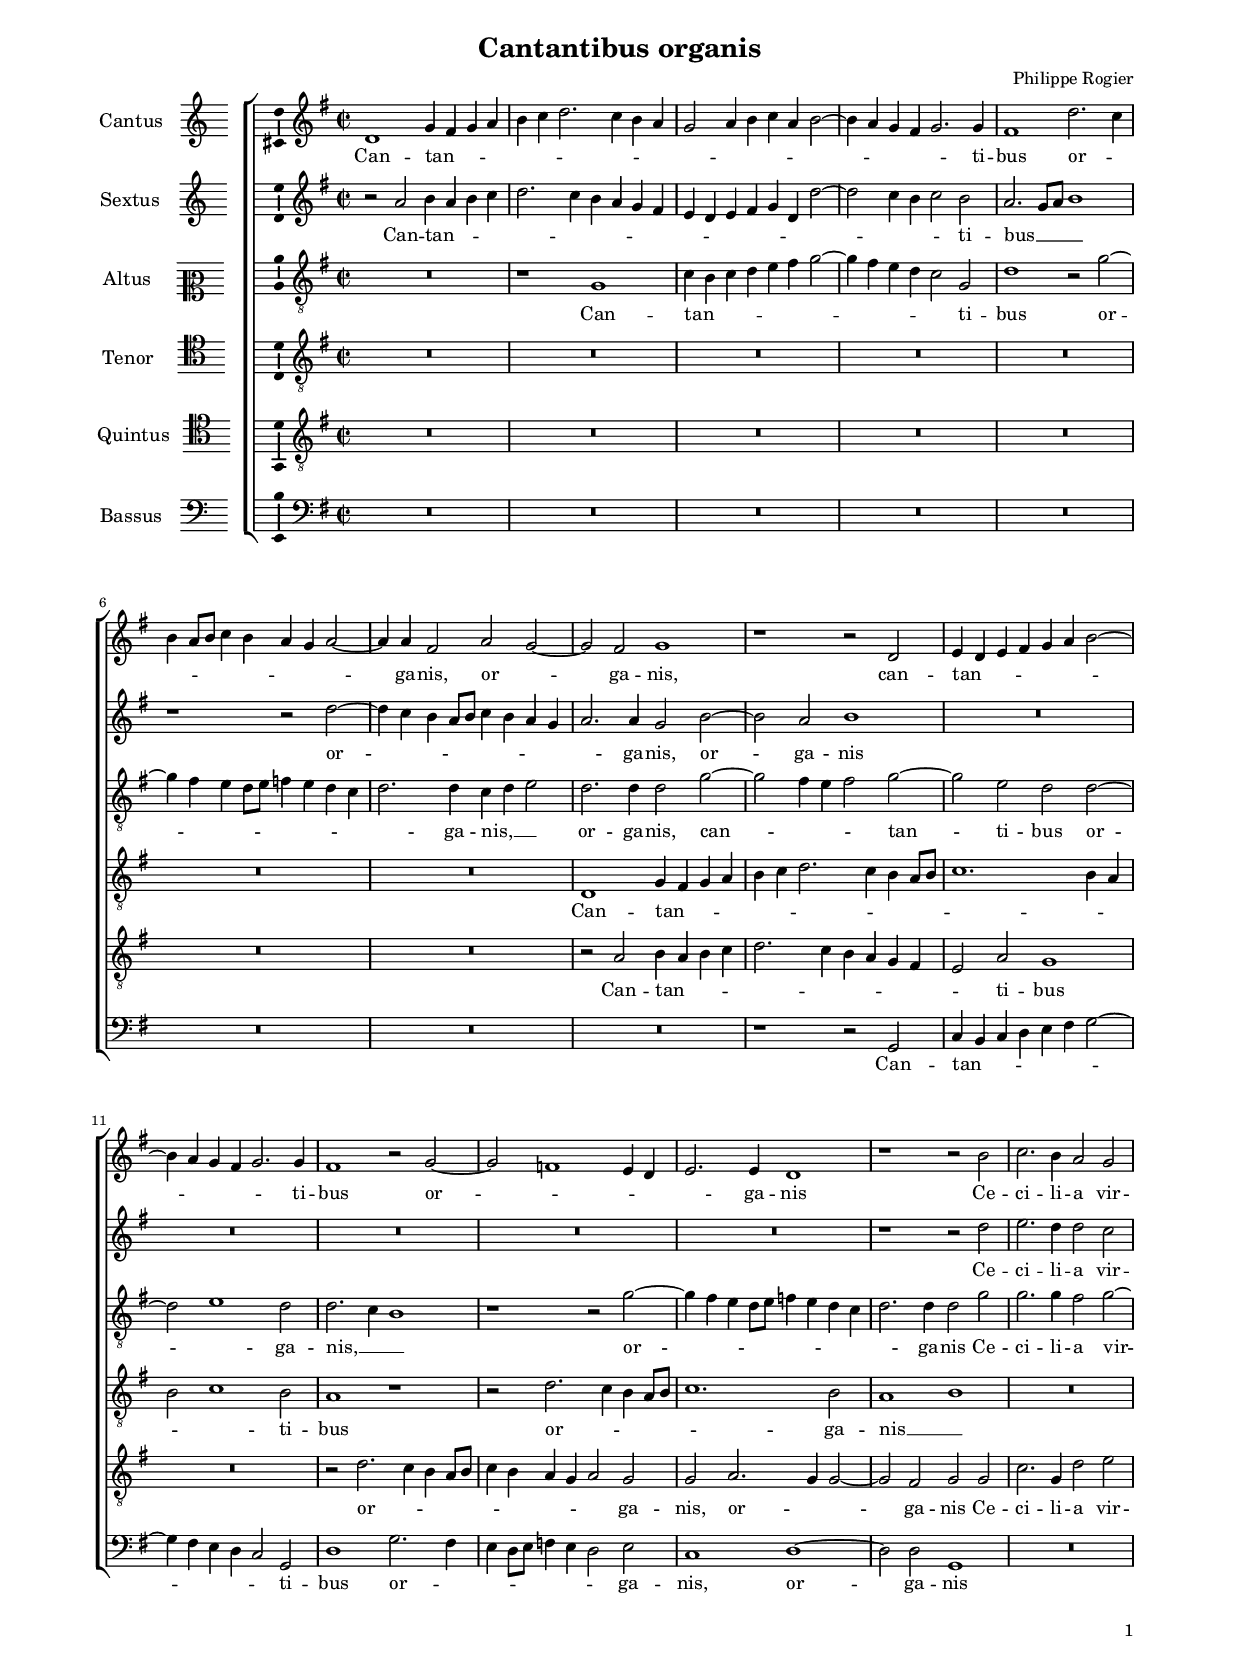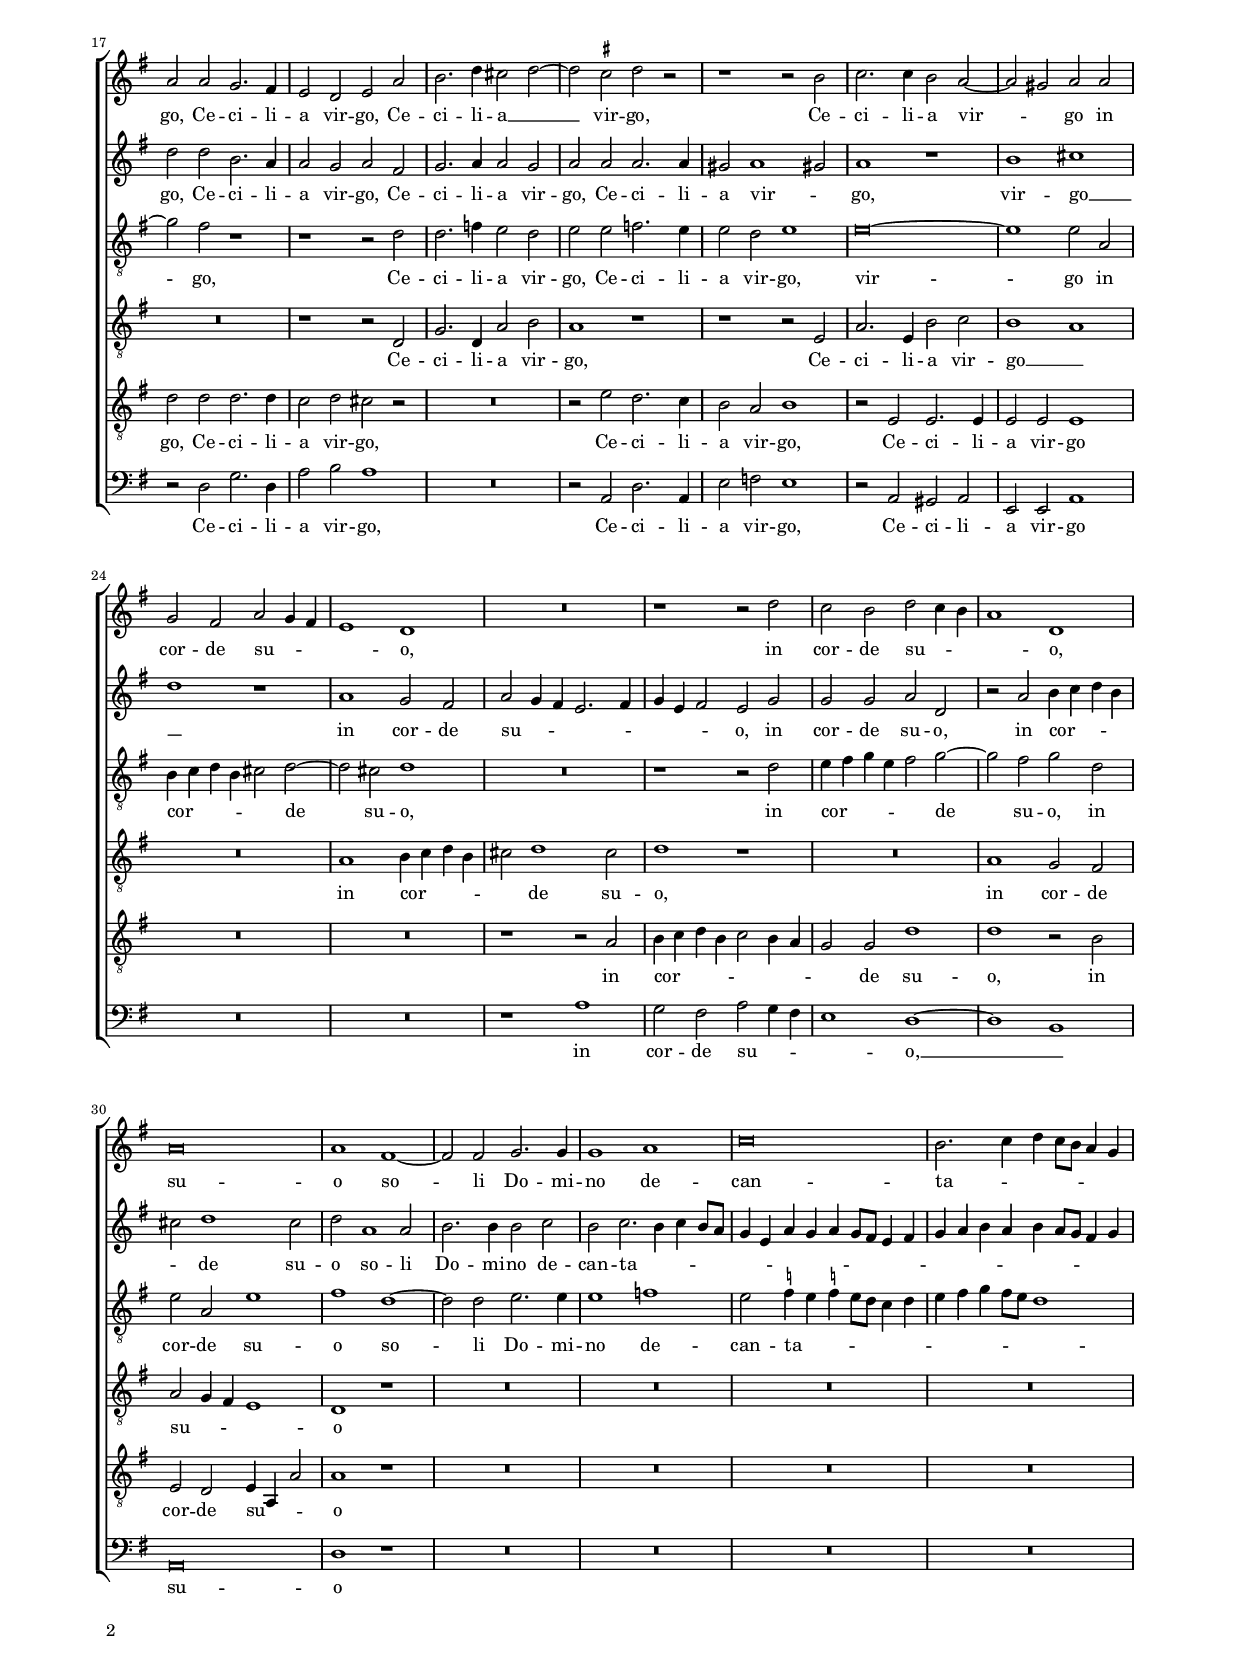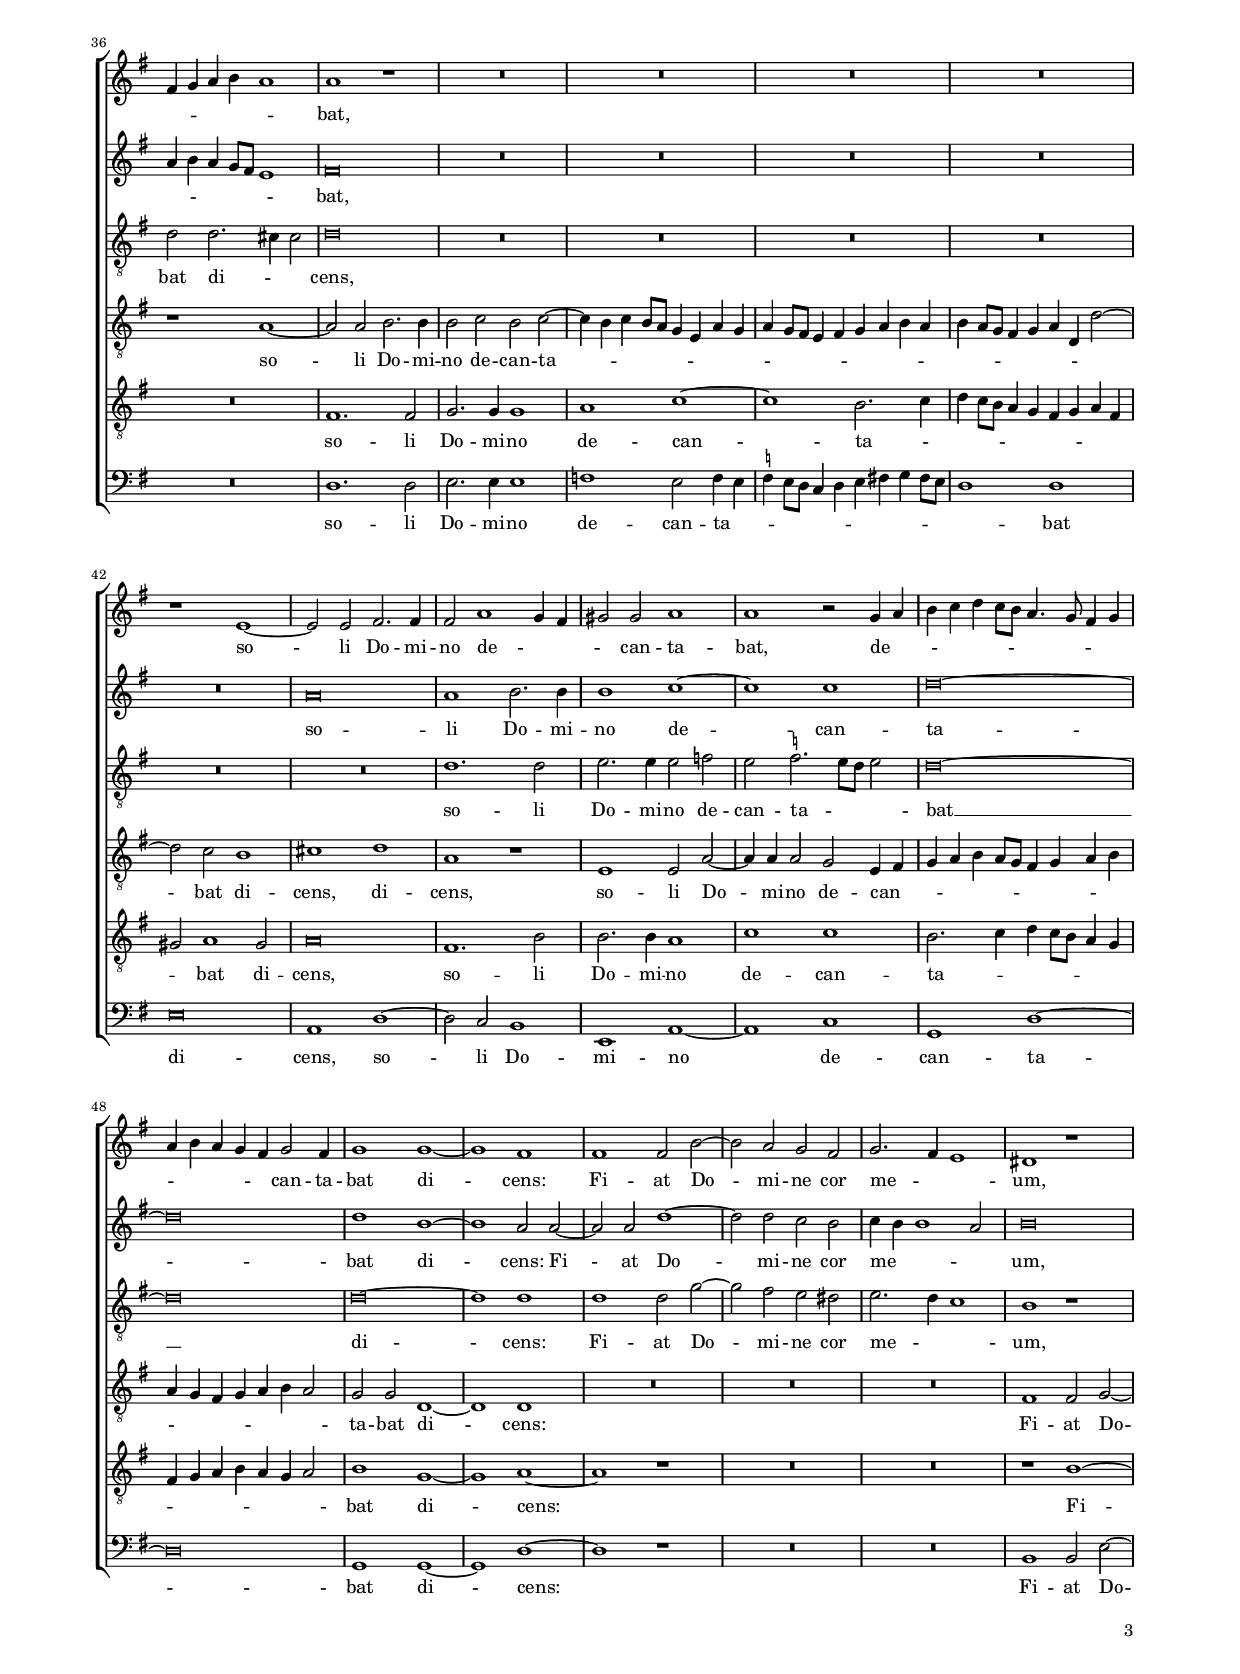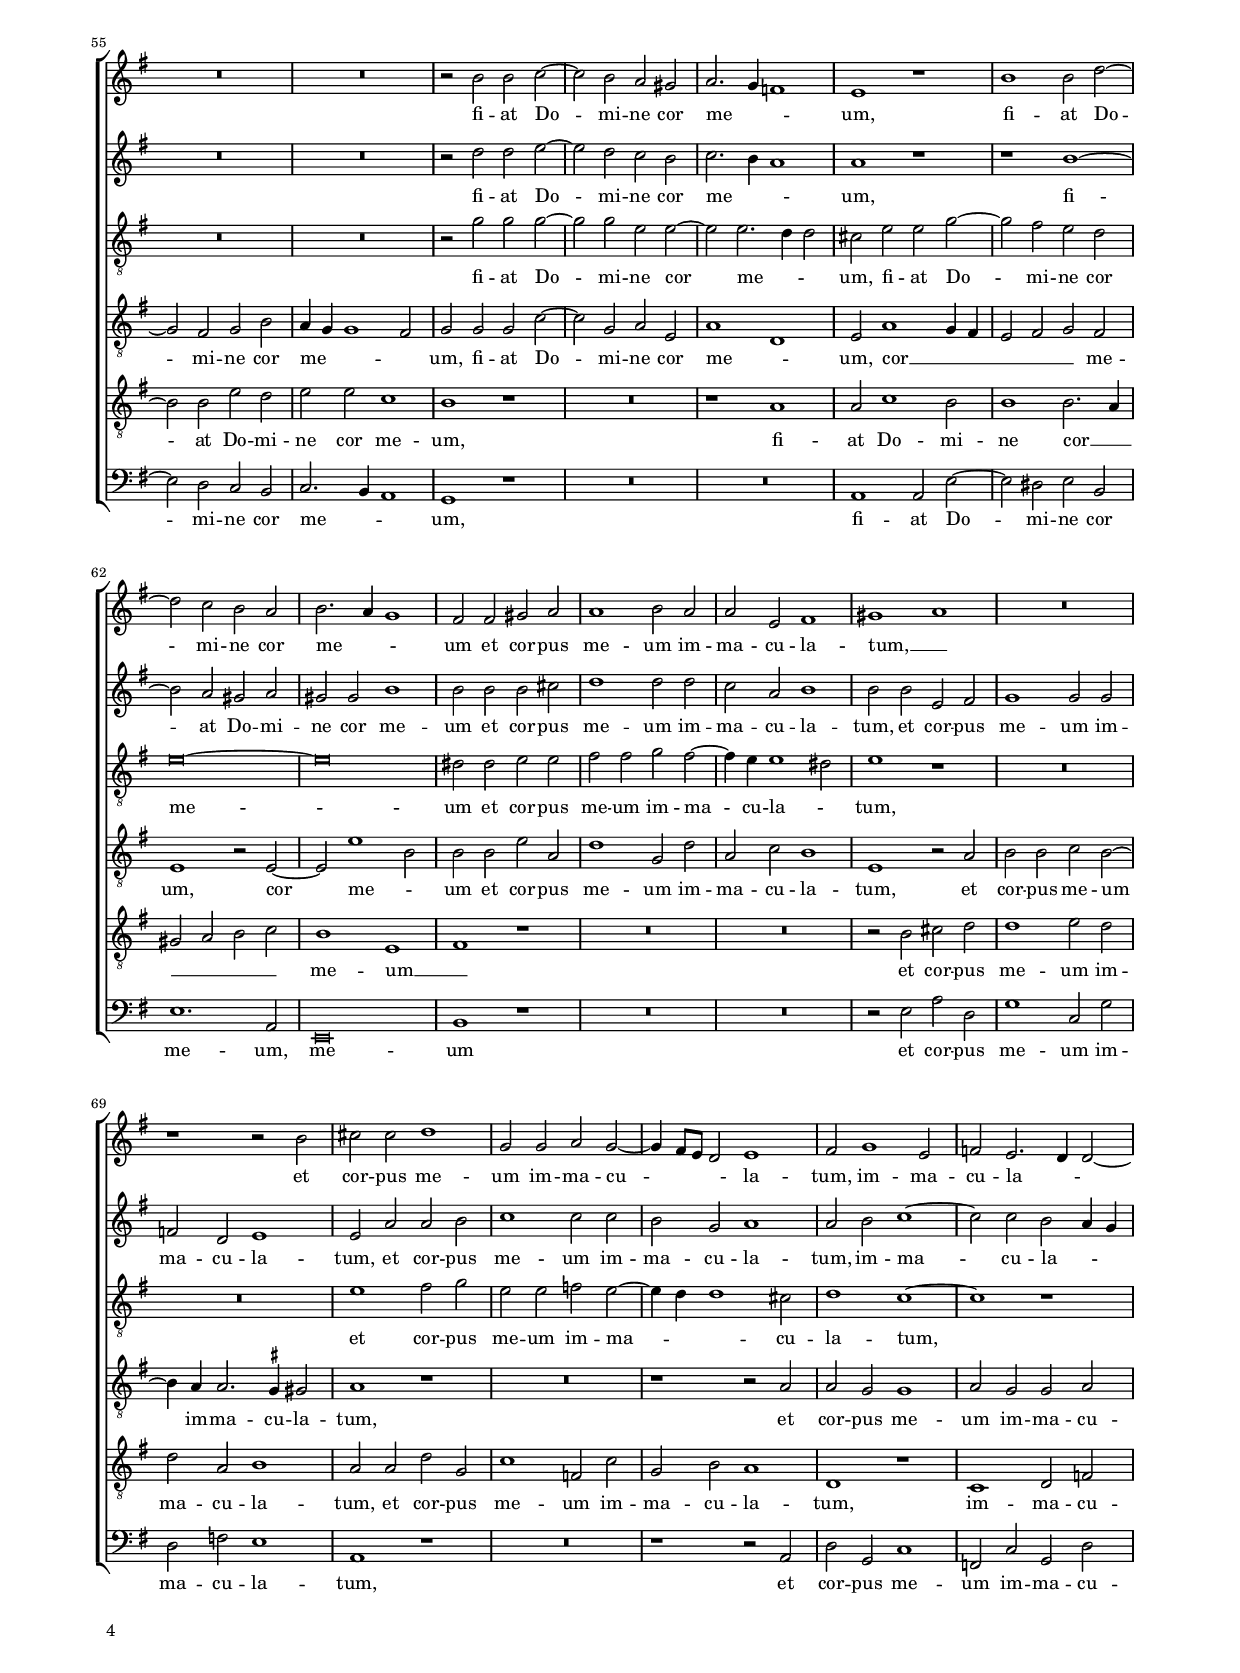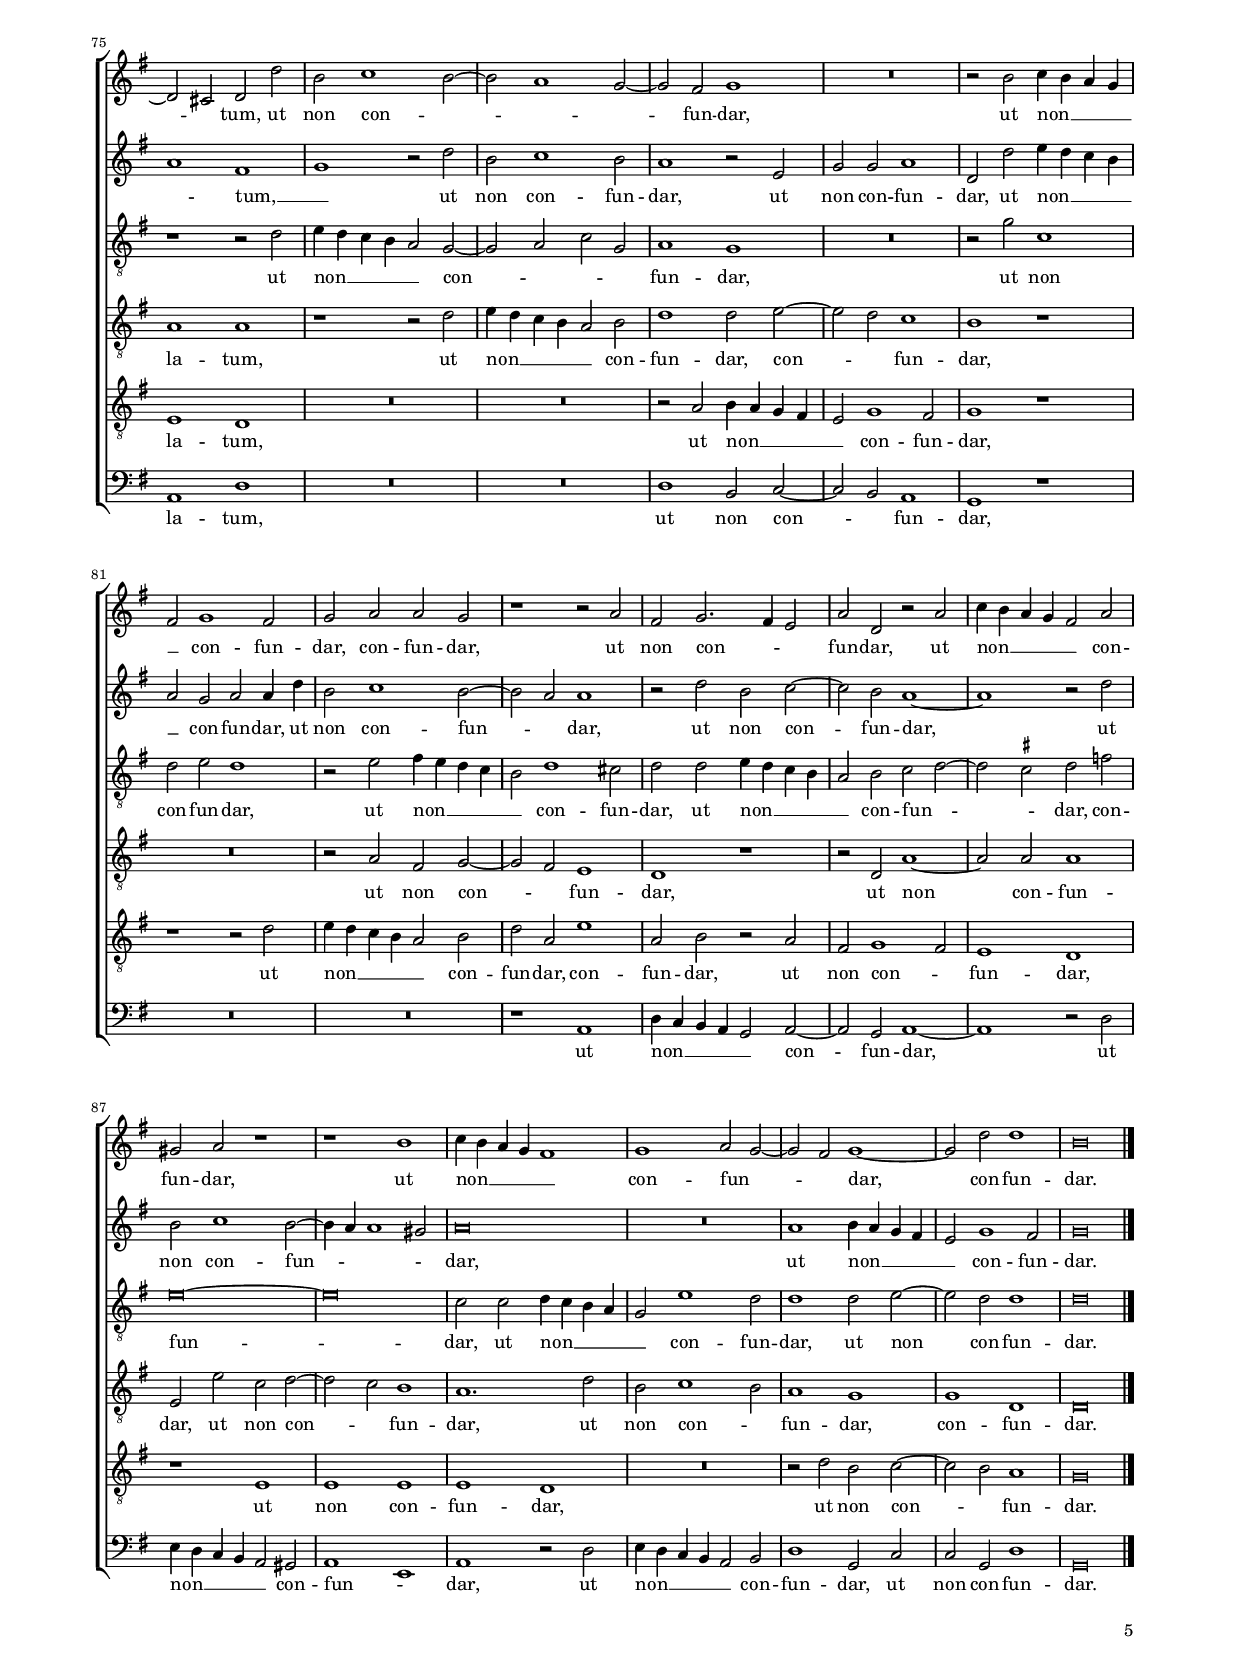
\header
{
	title="Cantantibus organis"
	composer="Philippe Rogier"
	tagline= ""
}

\version "2.24.4"
\language deutsch
#(set-global-staff-size 14.8)
% #(set-default-paper-size "letter")
#(ly:set-option 'point-and-click #f)


\paper
	{
	top-margin = 1.5 \cm
	bottom-margin = 1 \cm
	left-margin = 1.8 \cm
	right-margin = 1.8 \cm
	ragged-bottom = ##f
	ragged-last-bottom = ##f
	print-page-number = ##f
	system-system-spacing = #'((basic-distance . 17) (minimum-distance . 14) (padding . 6) (strechability . 250))
	oddFooterMarkup=\markup   \fill-line { "" \fromproperty #'page:page-number-string }
	evenFooterMarkup=\markup  \fill-line { \fromproperty #'page:page-number-string "" }
	last-bottom-spacing = #'((basic-distance . 12) (minimum-distance . 7) (padding . 4))
	systems-per-page = 3
%   page-count = 4
%	min-systems-per-page = 3
	}


ficta = { \once \set suggestAccidentals = ##t }
	
forget = #(define-music-function (music) (ly:music?) #{
	\accidentalStyle forget
	$music
	\accidentalStyle default
	#})


global = {
	\key c \major
	\time 2/2 \set Score.measureLength = #(ly:make-moment 2/1)
	\set Score.tempoHideNote = ##t
	\tempo 2 = 90
	\skip 1*2*93 \bar "|."
	}


incipitsextus = \markup { \score {
	{
	\set Staff.instrumentName = \markup { \fontsize #1 "Sextus" }
	\key c \major
	\clef violin
	s4 \bar ""
	}
	\layout  {
	raggedright = ##t
	indent = 1.6 \cm
	line-width = 2.4 \cm
	\context { \Staff \remove Time_signature_engraver }
	\override Staff.Clef.Y-extent = #'(0 . 0)
	}} \hspace #1 }


incipitcantus = \markup { \score {
	{
	\set Staff.instrumentName = \markup { \fontsize #1 "Cantus" }
	\key c \major
	\clef violin
	s4 \bar ""
	}
	\layout  {
	raggedright = ##t
	indent = 1.6 \cm
	line-width = 2.4 \cm
	\context { \Staff \remove Time_signature_engraver }
	\override Staff.Clef.Y-extent = #'(0 . 0)
	}} \hspace #1 }


incipitaltus = \markup { \score {
	{
	\set Staff.instrumentName = \markup { \fontsize #1 "Altus" }
	\key c \major
	\clef mezzosoprano
	s4 \bar ""
	}
	\layout  {
	raggedright = ##t
	indent = 1.6 \cm
	line-width = 2.4 \cm
	\context { \Staff \remove Time_signature_engraver }
	\override Staff.Clef.Y-extent = #'(0 . 0)
	}} \hspace #1 }


incipittenor = \markup { \score {
	{
	\set Staff.instrumentName = \markup { \fontsize #1 "Tenor" }
	\key c \major
	\clef tenor
	s4 \bar ""
	}
	\layout  {
	raggedright = ##t
	indent = 1.6 \cm
	line-width = 2.4 \cm
	\context { \Staff \remove Time_signature_engraver }
	\override Staff.Clef.Y-extent = #'(0 . 0)
	}} \hspace #1 }


incipitquintus = \markup { \score {
	{
	\set Staff.instrumentName = \markup { \fontsize #1 "Quintus" }
	\key c \major
	\clef tenor
	s4 \bar ""
	}
	\layout  {
	raggedright = ##t
	indent = 1.6 \cm
	line-width = 2.4 \cm
	\context { \Staff \remove Time_signature_engraver }
	\override Staff.Clef.Y-extent = #'(0 . 0)
	}} \hspace #1 }


incipitbassus = \markup { \score {
	{
	\set Staff.instrumentName = \markup { \fontsize #1 "Bassus" }
	\key c \major
	\clef bass
	s4 \bar ""
	}
	\layout  {
	raggedright = ##t
	indent = 1.6 \cm
	line-width = 2.4 \cm
	\context { \Staff \remove Time_signature_engraver }
	\override Staff.Clef.Y-extent = #'(0 . 0)
	}} \hspace #1 }


cantus = \relative c''
	{
	g1 c4 h c d
	e4 f g2. f4 e d
	c2 d4 e f d e2~
	e4 d c h c2. c4
%5
	h1 g'2. f4 |
	e4 d8 e f4 e d c d2~
	d4 d h2 d c~
	c2 h c1
	r1 r2 g
%10
	a4 g a h c d e2~ |
	e4 d c h c2. c4
	h1 r2 c~
	c2 b1 a4 g
	a2. a4 g1
%15
	r1 r2 e' |
	f2. e4 d2 c
	d2 d c2. h4
	a2 g a d
	e2. g4 fis2 g~
%20
	g2 \ficta fis g r |
	r1 r2 e
	f2. f4 e2 d~
	d2 cis d d
	c2 h d c4 h
%25
	a1 g |
	R\breve
	r1 r2 g'
	f2 e g f4 e
	d1 g,
%30
	d'\breve |
	d1 h~
	h2 h c2. c4
	c1 d
	f\breve
%35
	e2. f4 g4 f8 e d4 c |
	h4 c d e d1
	d1 r
	R\breve
	R\breve
%40
	R\breve |
	R\breve
	r1 a~
	a2 a h2. h4
	h2 d1 c4 h
%45
	cis2 cis d1 |
	d1 r2 c4 d
	e4 f g f8 e d4. c8 h4 c
	d4 e d c h c2 h4
	c1 c~
%50
	c1 h |
	h1 h2 e~
	e2 d c h
	c2. h4 a1
	gis1 r
%55
	R\breve |
	R\breve
	r2 e' e f~
	f2 e d cis
	d2. c4 b1
%60
	a1 r |
	e'1 e2 g~
	g2 f e d
	e2. d4 c1
	h2 h cis d
%65
	d1 e2 d |
	d2 a h1
	cis1 d
	R\breve
	r1 r2 e
%70
	fis2 fis g1 |
	c,2 c d c~
	c4 h8 a g2 a1
	h2 c1 a2
	b2 a2. g4 g2~
%75
	g2 fis g g' |
	e2 f1 e2~
	e2 d1 c2~
	c2 h c1
	R\breve
%80
	r2 e f4 e d c |
	h2 c1 h2
	c2 d d c
	r1 r2 d
	h2 c2. h4 a2
%85
	d2 g, r d' |
	f4 e d c h2 d
	cis2 d r1
	r1 e
	f4 e d c h1
%90
	c1 d2 c~ |
	c2 h c1~
	c2 g' g1
	e\breve |
	}


sextus =  \relative c''
	{
	r2 d e4 d e f
	g2. f4 e d c h
	a4 g a h c g g'2~
	g2 f4 e f2 e
%5
	d2. c8 d e1 |
	r1 r2 g~
	g4 f e d8 e f4 e d c
	d2. d4 c2 e~
	e2 d e1
%10
	R\breve |
	R\breve
	R\breve
	R\breve
	R\breve
%15
	r1 r2 g |
	a2. g4 g2 f
	g2 g e2. d4
	d2 c d h
	c2. d4 d2 c
%20
	d2 d d2. d4 |
	cis2 d1 cis!2
	d1 r
	e1 fis
	g1 r
%25
	d1 c2 h |
	d2 c4 h a2. h4
	c4 a h2 a c
	c2 c d g,
	r2 d' e4 f g e
%30
	fis2 g1 fis2 |
	g2 d1 d2
	e2. e4 e2 f
	e2 f2. e4 f4 e8 d
	c4 a d c d4 c8 h a4 h
%35
	c4 d e d e4 d8 c h4 c |
	d4 e d c8 h a1
	h\breve
	R\breve
	R\breve
%40
	R\breve |
	R\breve
	R\breve
	d\breve
	d1 e2. e4
%45
	e1 f~ |
	f1 f
	g\breve~
	g\breve
	g1 e~
%50
	e1 d2 d~ |
	d2 d g1~
	g2 g f e
	f4 e e1 d2
	e\breve
%55
	R\breve |
	R\breve
	r2 g g a~
	a2 g f e
	f2. e4 d1
%60
	d1 r |
	r1 e~
	e2 d cis d
	cis2 cis e1
	e2 e e fis
%65
	g1 g2 g |
	f2 d e1
	e2 e a, h
	c1 c2 c
	b2 g a1
%70
	a2 d d e |
	f1 f2 f
	e2 c d1
	d2 e f1~
	f2 f e d4 c
%75
	d1 h |
	c1 r2 g'
	e2 f1 e2
	d1 r2 a
	c2 c d1
%80
	g,2 g' a4 g f e |
	d2 c d d4 g
	e2 f1 e2~
	e2 d d1
	r2 g e f~
%85
	f2 e d1~ |
	d1 r2 g
	e2 f1 e2~
	e4 d d1 cis2
	d\breve
%90
	R\breve |
	d1 e4 d c h
	a2 c1 h2
	c\breve |
	}


altus =  \relative c'
	{
	R\breve
	r1 c
	f4 e f g a h c2~
	c4 h a g f2 c
%5
	g'1 r2 c~ |
	c4 h a g8 a b4 a g f
	g2. g4 f4 g a2
	g2. g4 g2 c~
	c2 h4 a h2 c~
%10
	c2 a g g~ |
	g2 a1 g2
	g2. f4 e1
	r1 r2 c'2~
	c4 h a4 g8 a b4 a g f
%15
	g2. g4 g2 c |
	c2. c4 h2 c2~
	c2 h r1
	r1 r2 g
	g2. b4 a2 g
%20
	a2 a b2. a4 |
	a2 g a1
	a\breve~
	a1 a2 d,
	e4 f g e fis2 g~
%25
	g2 fis g1 |
	R\breve
	r1 r2 g
	a4 h c a h2 c~
	c2 h c g
%30
	a2 d, a'1 |
	h1 g~
	g2 g a2. a4
	a1 b
	a2 \ficta b4 a \ficta b! a8 g f4 g
%35
	a4 h c h8 a g1 |
	g2 g2. fis4 fis2
	g\breve
	R\breve
	R\breve
%40
	R\breve |
	R\breve
	R\breve
	R\breve
	g1. g2
%45
	a2. a4 a2 b |
	a2 \ficta b2. a8 g a2
	g\breve~
	g\breve
	g\breve~
%50
	g1 g |
	g1 g2 c~
	c2 h a gis
	a2. g4 f1
	e1 r
%55
	R\breve |
	R\breve
	r2 c' c c~
	c2 c a a~
	a2 a2. g4 g2
%60
	fis2 a a c~ |
	c2 h a g
	a\breve~
	a\breve
	gis2 gis a a
%65
	h2 h c h~ |
	h4 a a1 gis2
	a1 r
	R\breve
	R\breve
%70
	a1 h2 c |
	a2 a b a~
	a4 g g1 fis2
	g1 f~
	f1 r
%75
	r1 r2 g |
	a4 g f e d2 c~
	c2 d f c
	d1 c
	R\breve
%80
	r2 c' f,1 |
	g2 a g1
	r2 a h4 a g f
	e2 g1 fis2
	g2 g a4 g f e
%85
	d2 e f g~ |
	g2 \ficta fis g b
	a\breve~
	a\breve
	f2 f g4 f e d
%90
	c2 a'1 g2 |
	g1 g2 a~
	a2 g g1
	g\breve |
	}


tenor =  \relative c'
	{
	R\breve
	R\breve
	R\breve
	R\breve
%5
	R\breve |
	R\breve
	R\breve
	g1 c4 h c d
	e4 f g2. f4 e d8 e
%10
	f1. e4 d |
	e2 f1 e2
	d1 r
	r2 g2. f4 e d8 e
	f1. e2
%15
	d1 e |
	R\breve
	R\breve
	r1 r2 g,
	c2. g4 d'2 e
%20
	d1 r |
	r1 r2 a
	d2. a4 e'2 f
	e1 d
	R\breve
%25
	d1 e4 f g e |
	fis2 g1 fis2
	g1 r
	R\breve
	d1 c2 h
%30
	d2 c4 h a1 |
	g1 r
	R\breve
	R\breve
	R\breve
%35
	R\breve |
	r1 d'~
	d2 d e2. e4
	e2 f e f~
	f4 e f e8 d c4 a d c
%40
	d4 c8 h a4 h c4 d e d |
	e4 d8 c h4 c d g, g'2~
	g2 f e1
	fis1 g
	d1 r
%45
	a1 a2 d~ |
	d4 d d2 c a4 h
	c4 d e d8 c h4 c d e
	d4 c h c d e d2
	c2 c g1~
%50
	g1 g |
	R\breve
	R\breve
	R\breve
	h1 h2 c~
%55
	c2 h c e |
	d4 c c1 h2
	c2 c c f~
	f2 c d a
	d1 g,
%60
	a2 d1 c4 h |
	a2 h c h
	a1 r2 a~
	a2 a'1 e2
	e2 e a d,
%65
	g1 c,2 g' |
	d2 f e1
	a,1 r2 d
	e2 e f e~
	e4 d d2. \ficta cis4 cis!2
%70
	d1 r |
	R\breve
	r1 r2 d
	d2 c c1
	d2 c c d
%75
	d1 d |
	r1 r2 g
	a4 g f e d2 e
	g1 g2 a~
	a2 g f1
%80
	e1 r |
	R\breve
	r2 d h c~
	c2 h a1
	g1 r
%85
	r2 g d'1~ |
	d2 d d1
	a2 a' f g~
	g2 f e1
	d1. g2
%90
	e2 f1 e2 |
	d1 c
	c1 g
	g\breve |
	}


quintus  =  \relative c'
	{
	R\breve
	R\breve
	R\breve
	R\breve
%5
	R\breve |
	R\breve
	R\breve
	r2 d e4 d e f
	g2. f4 e d c h
%10
	a2 d c1 |
	R\breve
	r2 g'2. f4 e d8 e
	f4 e d c d2 c
	c2 d2. c4 c2~
%15
	c2 h c c |
	f2. c4 g'2 a
	g2 g g2. g4
	f2 g fis r
	R\breve
%20
	r2 a g2. f4 |
	e2 d e1
	r2 a, a2. a4
	a2 a a1
	R\breve
%25
	R\breve |
	r1 r2 d
	e4 f g e f2 e4 d
	c2 c g'1
	g1 r2 e
%30
	a,2 g a4 d, d'2 |
	d1 r
	R\breve
	R\breve
	R\breve
%35
	R\breve |
	R\breve
	h1. h2
	c2. c4 c1
	d1 f~
%40
	f1 e2. f4 |
	g4 f8 e d4 c h c d h
	cis2 d1 cis2
	d\breve
	h1. e2
%45
	e2. e4 d1 |
	f1 f
	e2. f4 g4 f8 e d4 c
	h4 c d e d c d2
	e1 c~
%50
	c1 d~ |
	d1 r
	R\breve
	R\breve
	r1 e~
%55
	e2 e a g |
	a2 a f1
	e1 r
	R\breve
	r1 d
%60
	d2 f1 e2 |
	e1 e2. d4
	cis2 d e f
	e1 a,
	h1 r
%65
	R\breve |
	R\breve
	r2 e fis g
	g1 a2 g
	g2 d e1
%70
	d2 d g c, |
	f1 b,2 f'
	c2 e d1
	g,1 r
	f1 g2 b
%75
	a1 g |
	R\breve
	R\breve
	r2 d' e4 d c h
	a2 c1 h2
%80
	c1 r |
	r1 r2 g'
	a4 g f e d2 e
	g2 d a'1
	d,2 e r d
%85
	h2 c1 h2 |
	a1 g
	r1 a
	a1 a
	a1 g
%90
	R\breve |
	r2 g' e f~
	f2 e d1
	c\breve |
	}


bassus  =  \relative c
	{
	R\breve
	R\breve
	R\breve
	R\breve
%5
	R\breve |
	R\breve
	R\breve
	R\breve
	r1 r2 c
%10
	f4 e f g a h c2~ |
	c4 h a g f2 c
	g'1 c2. h4
	a4 g8 a b4 a g2 a
	f1 g~
%15
	g2 g2 c,1 |
	R\breve
	r2 g' c2. g4
	d'2 e d1
	R\breve
%20
	r2 d, g2. d4 |
	a'2 b a1
	r2 d, cis2 d
	a2 a d1
	R\breve
%25
	R\breve |
	r1 d'1
	c2 h d2 c4 h
	a1 g~
	g1 e
%30
	d\breve |
	g1 r
	R\breve
	R\breve
	R\breve
%35
	R\breve |
	R\breve
	g1. g2 
	a2. a4 a1
	b1 a2 \ficta b4 a
%40
	\ficta b! a8 g f4 g a4 h c h8 a |
	g1 g
	a\breve
	d,1 g~
	g2 f2 e1
%45
	a,1 d~ |
	d1 f
	c1 g'~
	g\breve
	c,1 c~
%50
	c1 g'~ |
	g1 r
	R\breve
	R\breve
	e1 e2 a~
%55
	a2 g2 f e |
	f2. e4 d1
	c1 r
	R\breve
	R\breve
%60
	d1 d2 a'~ |
	a2 gis2 a2 e
	a1. d,2
	a\breve
	e'1 r
%65
	R\breve |
	R\breve
	r2 a d2 g,
	c1 f,2 c'
	g2 b a1
%70
	d,1 r |
	R\breve
	r1 r2 d
	g2 c, f1
	b,2 f' c g'
%75
	d1 g |
	R\breve
	R\breve
	g1 e2 f~
	f2 e2 d1
%80
	c1 r |
	R\breve
	R\breve
	r1 d
	g4 f e d c2 d~
%85
	d2 c2 d1~|
	d1 r2 g
	a4 g f e d2 cis
	d1 a
	d1 r2 g
%90
	a4 g f e d2 e |
	g1 c,2 f
	f2 c g'1
	c,\breve |
	}


lyricscantus = \lyricmode {
	Can -- tan -- _ _ _ _ _ _ _ _ _ _ _ _ _ _ _ _ _ _ _ ti -- bus or -- _ _ _ _ _ _ _ _ _ ga -- nis,
	or -- _ ga -- nis,
	can -- tan -- _ _ _ _ _ _ _ _ _ _ ti -- bus or -- _ _ _ _ ga -- nis
	Ce -- ci -- li -- a vir -- go,
	Ce -- ci -- li -- a vir -- go,
	Ce -- ci -- li -- a __ _ vir -- go,
	Ce -- ci -- li -- a vir -- _ go
	in cor -- de su -- _ _ _ o,
	in cor -- de su -- _ _ _ o,
	su -- o
	so -- li Do -- mi -- no de -- can -- ta -- _ _ _ _ _ _ _ _ _ _ _ bat,
	so -- li Do -- mi -- no de -- _ _ _ can -- ta -- bat,
	de -- _ _ _ _ _ _ _ _ _ _ _ _ _ _ _ can -- ta -- bat
	di -- cens:
	Fi -- at Do -- mi -- ne cor me -- _ _ um,
	fi -- at Do -- mi -- ne cor me -- _ _ um,
	fi -- at Do -- mi -- ne cor me -- _ _ um
	et cor -- pus me -- um im -- ma -- cu -- la -- tum, __ _
	et cor -- pus me -- um im -- ma -- cu -- _ _ _ la -- tum,
	im -- ma -- cu -- la -- _ _ _ tum,
	ut non con -- _ _ _ fun -- dar,
	ut non __ _ _ _ _ con -- fun -- dar,
	con -- fun -- dar,
	ut non con -- _ _ fun -- dar,
	ut non __ _ _ _ _ con -- fun -- dar,
	ut non __ _ _ _ _ con -- fun -- _ _ dar,
	con -- fun -- dar.
	}


lyricssextus = \lyricmode {
	Can -- tan -- _ _ _ _ _ _ _ _ _ _ _ _ _ _ _ _ _ _ _ ti -- bus __ _ _ _ or -- _ _ _ _ _ _ _ _ _ ga -- nis,
	or -- ga -- nis
	Ce -- ci -- li -- a vir -- go,
	Ce -- ci -- li -- a vir -- go,
	Ce -- ci -- li -- a vir -- go,
	Ce -- ci -- li -- a vir -- _ go,
	vir -- go __ _
	in cor -- de su -- _ _ _ _ _ _ _ o,
	in cor -- de su -- o,
	in cor -- _ _ _ _ de su -- o
	so -- li Do -- mi -- no de -- can -- ta -- _ _ _ _ _ _ _ _ _ _ _ _ _ _ _ _ _ _ _ _ _ _ _ _ _ _ _ _ bat,
	so -- li Do -- mi -- no de -- can -- ta -- bat
	di -- cens:
	Fi -- at Do -- mi -- ne cor me -- _ _ _ um,
	fi -- at Do -- mi -- ne cor me -- _ _ um,
	fi -- at Do -- mi -- ne cor me -- um
	et cor -- pus me -- um im -- ma -- cu -- la -- tum,
	et cor -- pus me -- um im -- ma -- cu -- la -- tum,
	et cor -- pus me -- um im -- ma -- cu -- la -- tum,
	im -- ma -- cu -- la -- _ _ _ tum, __ _
	ut non con -- fun -- dar,
	ut non con -- fun -- dar,
	ut non __ _ _ _ _ con -- fun -- dar,
	ut non con -- fun -- _ dar,
	ut non con -- fun -- dar,
	ut non con -- fun -- _ _ _ dar,
	ut non __ _ _ _ _ con -- fun -- dar.
	}


lyricsaltus = \lyricmode {
	Can -- tan -- _ _ _ _ _ _ _ _ _ _ ti -- bus or -- _ _ _ _ _ _ _ _ _ ga -- nis, __ _ _
	or -- ga -- nis,
	can -- _ _ _ tan -- ti -- bus or -- _ ga -- nis, __ _ _
	or -- _ _ _ _ _ _ _ _ _ ga -- nis
	Ce -- ci -- li -- a vir -- go,
	Ce -- ci -- li -- a vir -- go,
	Ce -- ci -- li -- a vir -- go,
	vir -- go
	in cor -- _ _ _ _ de su -- o,
	in cor -- _ _ _ _ de su -- o,
	in cor -- de su -- o
	so -- li Do -- mi -- no de -- can -- ta -- _ _ _ _ _ _ _ _ _ _ _ _ bat
	di -- _ _ cens,
	so -- li Do -- mi -- no de -- can -- ta -- _ _ _ bat __
	di -- cens:
	Fi -- at Do -- mi -- ne cor me -- _ _ um,
	fi -- at Do -- mi -- ne cor me -- _ _ um,
	fi -- at Do -- mi -- ne cor me -- um
	et cor -- pus me -- um im -- ma -- cu -- la -- _ tum,
	et cor -- pus me -- um im -- ma -- _ _ cu -- la -- tum,
	ut non __ _ _ _ _ con -- _ _ _ fun -- dar,
	ut non con -- fun -- dar,
	ut non __ _ _ _ _ con -- fun -- dar,
	ut non __ _ _ _ _ con -- fun -- _ _ dar,
	con -- fun -- dar,
	ut non __ _ _ _ _ con -- fun -- dar,
	ut non con -- fun -- dar.
	}
	

lyricstenor = \lyricmode {
	Can -- tan -- _ _ _ _ _ _ _ _ _ _ _ _ _ _ _ ti -- bus or -- _ _ _ _ _ ga -- nis __ _
	Ce -- ci -- li -- a vir -- go,
	Ce -- ci -- li -- a vir -- go __ _
	in cor -- _ _ _ _ de su -- o,
	in cor -- de su -- _ _ _ o
	so -- li Do -- mi -- no de -- can -- ta -- _ _ _ _ _ _ _ _ _ _ _ _ _ _ _ _ _ _ _ _ _ _ _ _ _ bat
	di -- cens,
	di -- cens,
	so -- li Do -- mi -- no de -- can -- _ _ _ _ _ _ _ _ _ _ _ _ _ _ _ _ _ ta -- bat
	di -- cens:
	Fi -- at Do -- mi -- ne cor me -- _ _ _ um,
	fi -- at Do -- mi -- ne cor me -- _ um,
	cor __ _ _ _ _ _ me -- um,
	cor me -- _ um
	et cor -- pus me -- um im -- ma -- cu -- la -- tum,
	et cor -- pus me -- um im -- ma -- cu -- la -- tum,
	et cor -- pus me -- um im -- ma -- cu -- la -- tum,
	ut non __ _ _ _ _ con -- fun -- dar,
	con -- _ fun -- dar,
	ut non con -- _ fun -- dar,
	ut non con -- fun -- dar,
	ut non con -- _ fun -- dar,
	ut non con -- _ fun -- dar,
	con -- fun -- dar.
	}


lyricsquintus = \lyricmode {
	Can -- tan -- _ _ _ _ _ _ _ _ _ _ ti -- bus or -- _ _ _ _ _ _ _ _ _ ga -- nis,
	or -- _ _ ga -- nis
	Ce -- ci -- li -- a vir -- go,
	Ce -- ci -- li -- a vir -- go,
	Ce -- ci -- li -- a vir -- go,
	Ce -- ci -- li -- a vir -- go
	in cor -- _ _ _ _ _ _ _ de su -- o,
	in cor -- de su -- _ _ o
	so -- li Do -- mi -- no de -- can -- ta -- _ _ _ _ _ _ _ _ _ _ _ bat di -- cens,
	so -- li Do -- mi -- no de -- can -- ta -- _ _ _ _ _ _ _ _ _ _ _ _ _ bat
	di -- cens:
	Fi -- at Do -- mi -- ne cor me -- um,
	fi -- at Do -- mi -- ne cor __ _ _ _ _ _ me -- um __ _
	et cor -- pus me -- um im -- ma -- cu -- la -- tum,
	et cor -- pus me -- um im -- ma -- cu -- la -- tum,
	im -- ma -- cu -- la -- tum,
	ut non __ _ _ _ _ con -- fun -- dar,
	ut non __ _ _ _ _ con -- fun -- dar,
	con -- fun -- dar,
	ut non con -- _ fun -- dar,
	ut non con -- fun -- dar,
	ut non con -- _ fun -- dar.
	}


lyricsbassus = \lyricmode {
	Can -- tan -- _ _ _ _ _ _ _ _ _ _ ti -- bus or -- _ _ _ _ _ _ _ ga -- nis,
	or -- ga -- nis
	Ce -- ci -- li -- a vir -- go,
	Ce -- ci -- li -- a vir -- go,
	Ce -- ci -- li -- a vir -- go
	in cor -- de su -- _ _ _ o, __ _
	su -- o
	so -- li Do -- mi -- no de -- can -- ta -- _ _ _ _ _ _ _ _ _ _ _ _ bat di -- cens,
	so -- li Do -- mi -- no de -- can -- ta -- bat
	di -- cens:
	Fi -- at Do -- mi -- ne cor me -- _ _ um,
	fi -- at Do -- mi -- ne cor me -- um,
	me -- um
	et cor -- pus me -- um im -- ma -- cu -- la -- tum,
	et cor -- pus me -- um im -- ma -- cu -- la -- tum,
	ut non con -- _ fun -- dar,
	ut non __ _ _ _ _ con -- fun -- dar,
	ut non __ _ _ _ _ con -- fun -- _ dar,
	ut non __ _ _ _ _ con -- fun -- dar,
	ut non con -- fun -- dar.
	}


\score
{  
	\transpose c g, {
	\new ChoirStaff \with { \override StaffGrouper.staff-staff-spacing.basic-distance = #12 }
	<<

	\new Staff << \global
	\new Voice="v1" {
		\set Staff.instrumentName=\incipitcantus
		\set Staff.midiInstrument = "reed organ"
		\clef violin
		\cantus }
	\new Lyrics \lyricsto "v1" {\lyricscantus }
	>>


	\new Staff << \global
	\new Voice="v6" {
		\set Staff.instrumentName=\incipitsextus
		\set Staff.midiInstrument = "reed organ"
		\clef violin 
		\sextus}
	\new Lyrics \lyricsto "v6" {\lyricssextus }
	>>


	\new Staff << \global
	\new Voice="v2" {
		\set Staff.instrumentName=\incipitaltus
		\set Staff.midiInstrument = "reed organ"
		\clef "G_8" % violin
		\altus}
	\new Lyrics \lyricsto "v2" {\lyricsaltus }
	>>


	\new Staff << \global
	\new Voice="v3" {
		\set Staff.instrumentName=\incipittenor
		\set Staff.midiInstrument = "reed organ"
		\clef "G_8"
		\tenor }
	\new Lyrics \lyricsto "v3" {\lyricstenor }
	>>


	\new Staff << \global
	\new Voice="v5" {
		\set Staff.instrumentName=\incipitquintus
		\set Staff.midiInstrument = "reed organ"
		\clef "G_8"
		\quintus}
	\new Lyrics \lyricsto "v5" {\lyricsquintus }
	>>


	\new Staff << \global
	\new Voice="v4" {
		\set Staff.instrumentName=\incipitbassus
		\set Staff.midiInstrument = "reed organ"
		\clef bass 
		\bassus }
	\new Lyrics \lyricsto "v4" {\lyricsbassus}
	>>

	>>
	} % transpose

	\layout
	{
	indent = 2.5 \cm
%	\context { \Lyrics \override VerticalAxisGroup.nonstaff-relatedstaff-spacing.padding = #2 }
%	\context { \Lyrics \override LyricText.font-size = #1 }
	\context { \Staff \override TimeSignature.break-visibility = #end-of-line-invisible }
	\context { \Staff \consists Ambitus_engraver }
	\context { \Score \override BarNumber.padding = #2 }
	\context { \Voice \override NoteHead.style = #'baroque }
	}

\midi
	{
	}

}


% EOF
